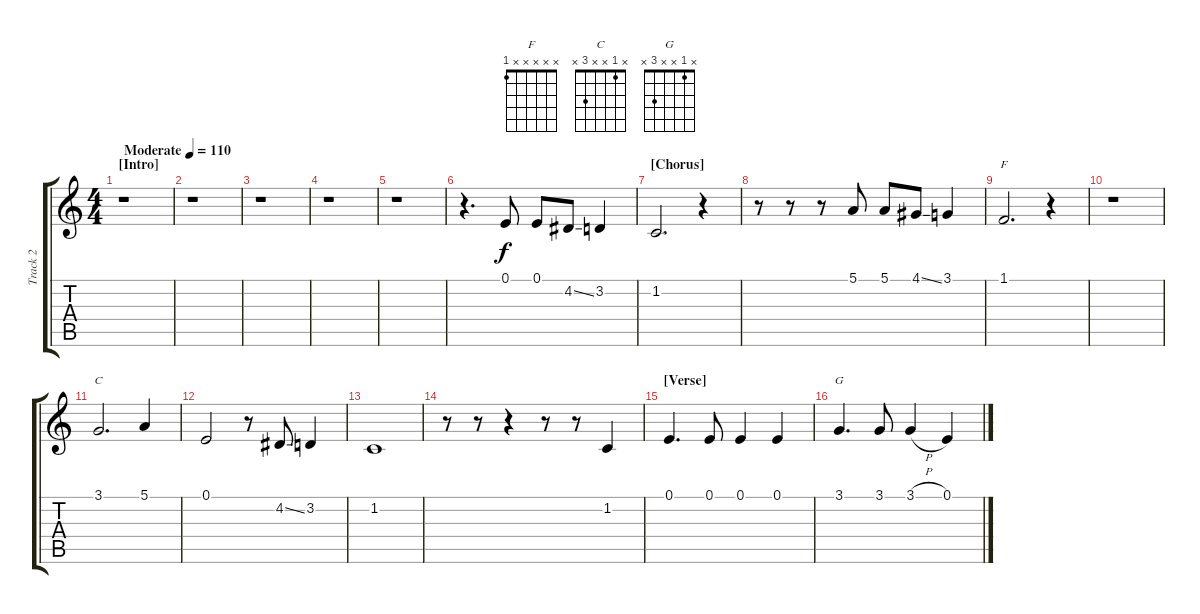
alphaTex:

\track ("Track 2" "Track 2") {instrument altosax}
\staff {score tabs}
\tuning (E4 B3 G3 D3 A2 E2) {hide}
\chord ("F" x x x x x 1)
\chord ("C" x 1 x x 3 x)
\chord ("G" x 1 x x 3 x)
\ts (4 4)
\section ("" "[Intro]")
\tempo (110 "Moderate")
\clef g2
\ks c
r.1{dy f instrument altosax} |
r.1 |
r.1 |
r.1 |
r.1 |
\section ("" "")
r.4{d} 0.1.8 0.1.8 4.2{ss}.8 3.2.4 |
\section ("" "[Chorus]")
1.2.2{d} r.4 |
r.8 r.8 r.8 5.1.8 5.1.8 4.1{ss}.8 3.1.4 |
1.1.2{d ch "F"} r.4 |
r.1 |
3.1.2{d ch "C"} 5.1.4 |
0.1.2 r.8 4.2{ss}.8 3.2.4 |
1.2.1 |
r.8 r.8 r.4 r.8 r.8 1.2.4 |
\section ("" "[Verse]")
0.1.4{d} 0.1.8 0.1.4 0.1.4 |
3.1.4{d ch "G"} 3.1.8 3.1{h}.4 0.1.4
